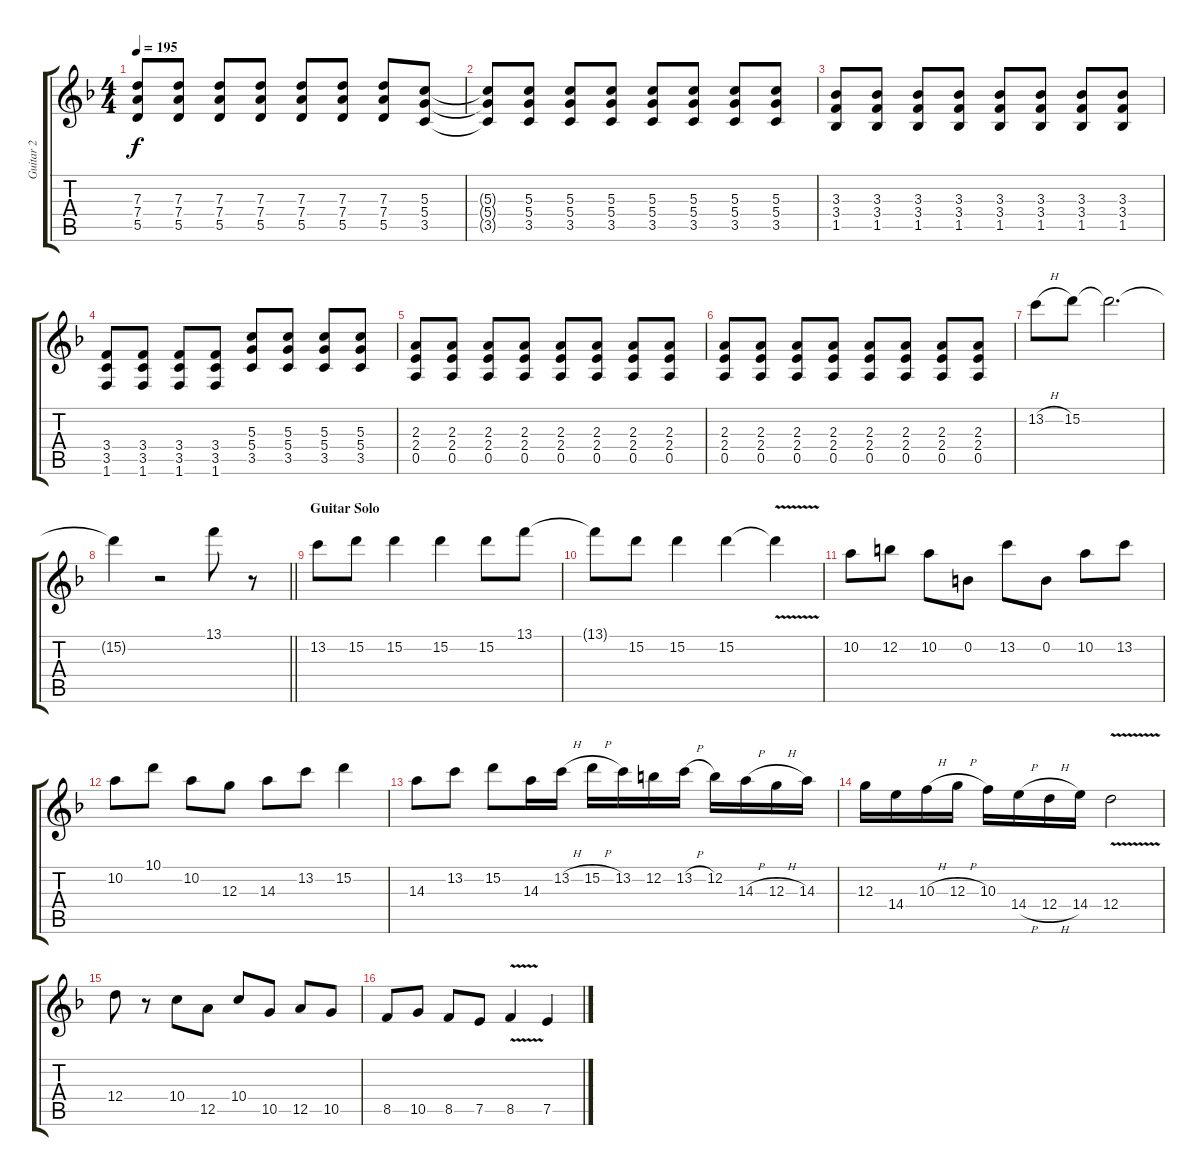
\track ("Guitar 2" "Guitar 2") {instrument distortionguitar}
\staff {score tabs}
\tuning (E4 B3 G3 D3 A2 E2) {hide}
\ts (4 4)
\tempo 195
\clef g2
\ks f
(7.3 7.4 5.5).8{dy f} (7.3 7.4 5.5).8 (7.3 7.4 5.5).8 (7.3 7.4 5.5).8 (7.3 7.4 5.5).8 (7.3 7.4 5.5).8 (7.3 7.4 5.5).8 (5.3 5.4 3.5).8 |
(5.3{t} 5.4{t} 3.5{t}).8 (5.3 5.4 3.5).8 (5.3 5.4 3.5).8 (5.3 5.4 3.5).8 (5.3 5.4 3.5).8 (5.3 5.4 3.5).8 (5.3 5.4 3.5).8 (5.3 5.4 3.5).8 |
(3.3 3.4 1.5).8 (3.3 3.4 1.5).8 (3.3 3.4 1.5).8 (3.3 3.4 1.5).8 (3.3 3.4 1.5).8 (3.3 3.4 1.5).8 (3.3 3.4 1.5).8 (3.3 3.4 1.5).8 |
(3.4 3.5 1.6).8 (3.4 3.5 1.6).8 (3.4 3.5 1.6).8 (3.4 3.5 1.6).8 (5.3 5.4 3.5).8 (5.3 5.4 3.5).8 (5.3 5.4 3.5).8 (5.3 5.4 3.5).8 |
(2.3 2.4 0.5).8 (2.3 2.4 0.5).8 (2.3 2.4 0.5).8 (2.3 2.4 0.5).8 (2.3 2.4 0.5).8 (2.3 2.4 0.5).8 (2.3 2.4 0.5).8 (2.3 2.4 0.5).8 |
(2.3 2.4 0.5).8 (2.3 2.4 0.5).8 (2.3 2.4 0.5).8 (2.3 2.4 0.5).8 (2.3 2.4 0.5).8 (2.3 2.4 0.5).8 (2.3 2.4 0.5).8 (2.3 2.4 0.5).8 |
13.2{h}.8 15.2.8 15.2{t}.2{d} |
\barLineRight lightlight
15.2{t}.4 r.2 13.1.8 r.8 |
\section ("" "Guitar Solo")
13.2.8 15.2.8 15.2.4 15.2.4 15.2.8 13.1.8 |
13.1{t}.8 15.2.8 15.2.4 15.2.4 15.2{v t}.4 |
10.2.8 12.2.8 10.2.8 0.2.8 13.2.8 0.2.8 10.2.8 13.2.8 |
10.2.8 10.1.8 10.2.8 12.3.8 14.3.8 13.2.8 15.2.4 |
14.3.8 13.2.8 15.2.8 14.3.16 13.2{h}.16 15.2{h}.16 13.2.16 12.2.16 13.2{h}.16 12.2.16 14.3{h}.16 12.3{h}.16 14.3.16 |
12.3.16 14.4.16 10.3{h}.16 12.3{h}.16 10.3.16 14.4{h}.16 12.4{h}.16 14.4.16 12.4{v}.2 |
12.4.8 r.8 10.4.8 12.5.8 10.4.8 10.5.8 12.5.8 10.5.8 |
8.5.8 10.5.8 8.5.8 7.5.8 8.5{v}.4 7.5.4
